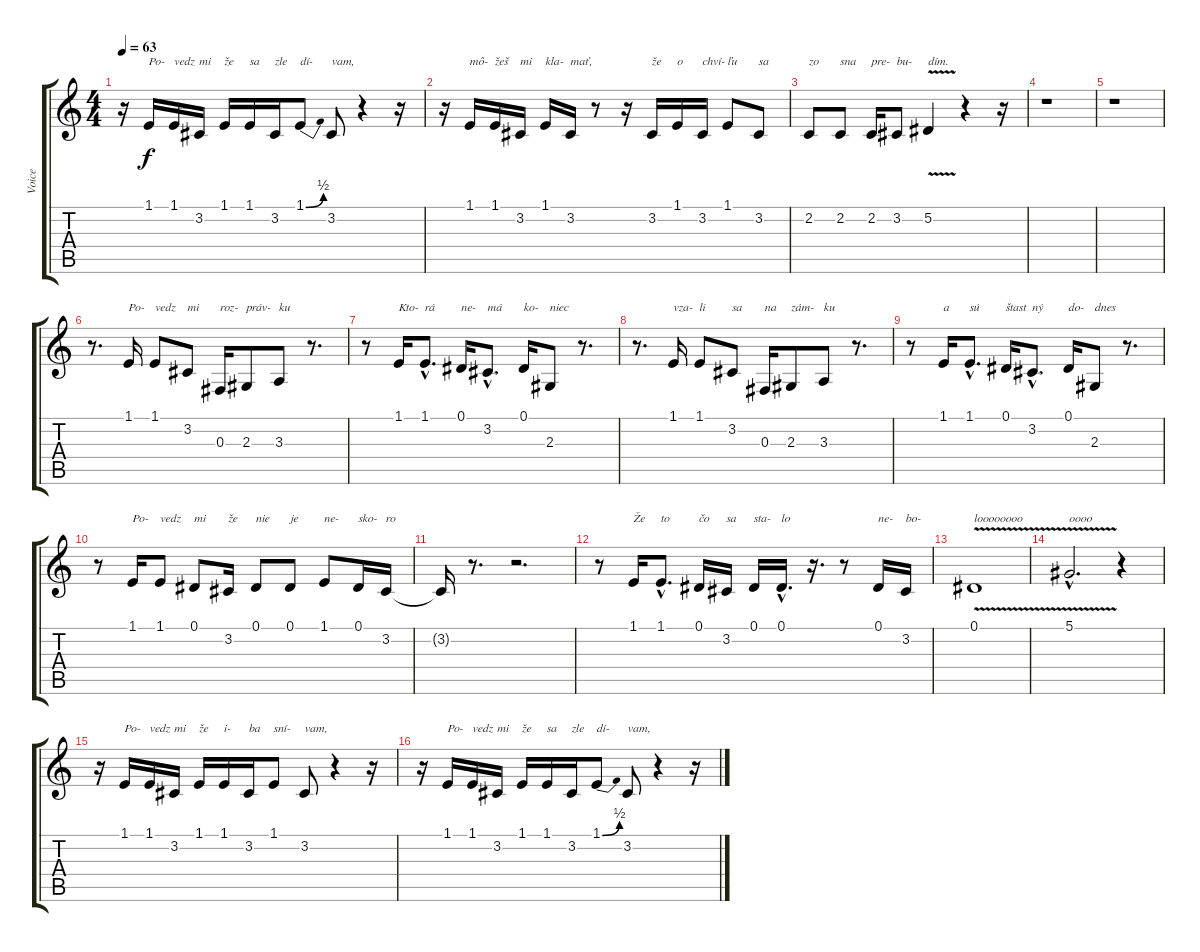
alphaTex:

\track ("Voice" "Voice") {instrument lead6voice}
\staff {score tabs}
\tuning (Eb4 Bb3 Gb3 Db3 Ab2 Eb2) {hide}
\ts (4 4)
\tempo 63
\clef g2
\ks c
r.16{dy f} 1.1.16{txt "Po-"} 1.1.16{txt "vedz"} 3.2.16{txt "mi"} 1.1.16{txt "že"} 1.1.16{txt "sa"} 3.2.16{txt "zle"} 1.1{be (bend 0 0 60 2)}.8{txt "dí-"} 3.2.8{txt "vam,"} r.4 r.16 |
r.16 1.1.16{txt "mô-"} 1.1.16{txt "žeš"} 3.2.16{txt "mi"} 1.1.16{txt "kla-"} 3.2.16{txt "mať,"} r.8 r.16 3.2.16{txt "že"} 1.1.16{txt "o"} 3.2.16{txt "chví-"} 1.1.8{txt "ľu"} 3.2.8{txt "sa"} |
2.2.8{txt "zo"} 2.2.8{txt "sna"} 2.2.16{txt "pre-"} 3.2.8{txt "bu-"} 5.2{v}.4{txt "dím."} r.4 r.16 |
r.1 |
r.1 |
r.8{d} 1.1.16{txt "Po-"} 1.1.8{txt "vedz"} 3.2.8{txt "mi"} 0.3.16{txt "roz-"} 2.3.8{txt "práv-"} 3.3.8{txt "ku"} r.8{d} |
r.8 1.1.16{txt "Kto-"} 1.1{hac}.8{d txt "rá"} 0.1.16{txt "ne-"} 3.2{hac}.8{d txt "má"} 0.1.16{txt "ko-"} 2.3.8{txt "niec"} r.8{d} |
r.8{d} 1.1.16{txt "vza-"} 1.1.8{txt "li"} 3.2.8{txt "sa"} 0.3.16{txt "na"} 2.3.8{txt "zám-"} 3.3.8{txt "ku"} r.8{d} |
r.8 1.1.16{txt "a"} 1.1{hac}.8{d txt "sú"} 0.1.16{txt "štast"} 3.2{hac}.8{d txt "ný"} 0.1.16{txt "do-"} 2.3.8{txt "dnes"} r.8{d} |
r.8 1.1.16{txt "Po-"} 1.1.8{txt "vedz"} 0.1.8{txt "mi"} 3.2.16{txt "že"} 0.1.8{txt "nie"} 0.1.8{txt "je"} 1.1.8{txt "ne-"} 0.1.16{txt "sko-"} 3.2.16{txt "ro"} |
3.2{t}.16 r.8{d} r.2{d} |
r.8 1.1.16{txt "Že"} 1.1{hac}.8{d txt "to"} 0.1.16{txt "čo"} 3.2.16{txt "sa"} 0.1.16{txt "sta-"} 0.1{hac}.16{d txt "lo"} r.16{d} r.8 0.1.16{txt "ne-"} 3.2.16{txt "bo-"} |
0.1{v}.1{txt "loooooooo"} |
5.1{v hac}.2{d txt "oooo"} r.4 |
r.16 1.1.16{txt "Po-"} 1.1.16{txt "vedz"} 3.2.16{txt "mi"} 1.1.16{txt "že"} 1.1.16{txt "i-"} 3.2.16{txt "ba"} 1.1.8{txt "sní-"} 3.2.8{txt "vam,"} r.4 r.16 |
r.16 1.1.16{txt "Po-"} 1.1.16{txt "vedz"} 3.2.16{txt "mi"} 1.1.16{txt "že"} 1.1.16{txt "sa"} 3.2.16{txt "zle"} 1.1{be (bend 0 0 60 2)}.8{txt "dí-"} 3.2.8{txt "vam,"} r.4 r.16
